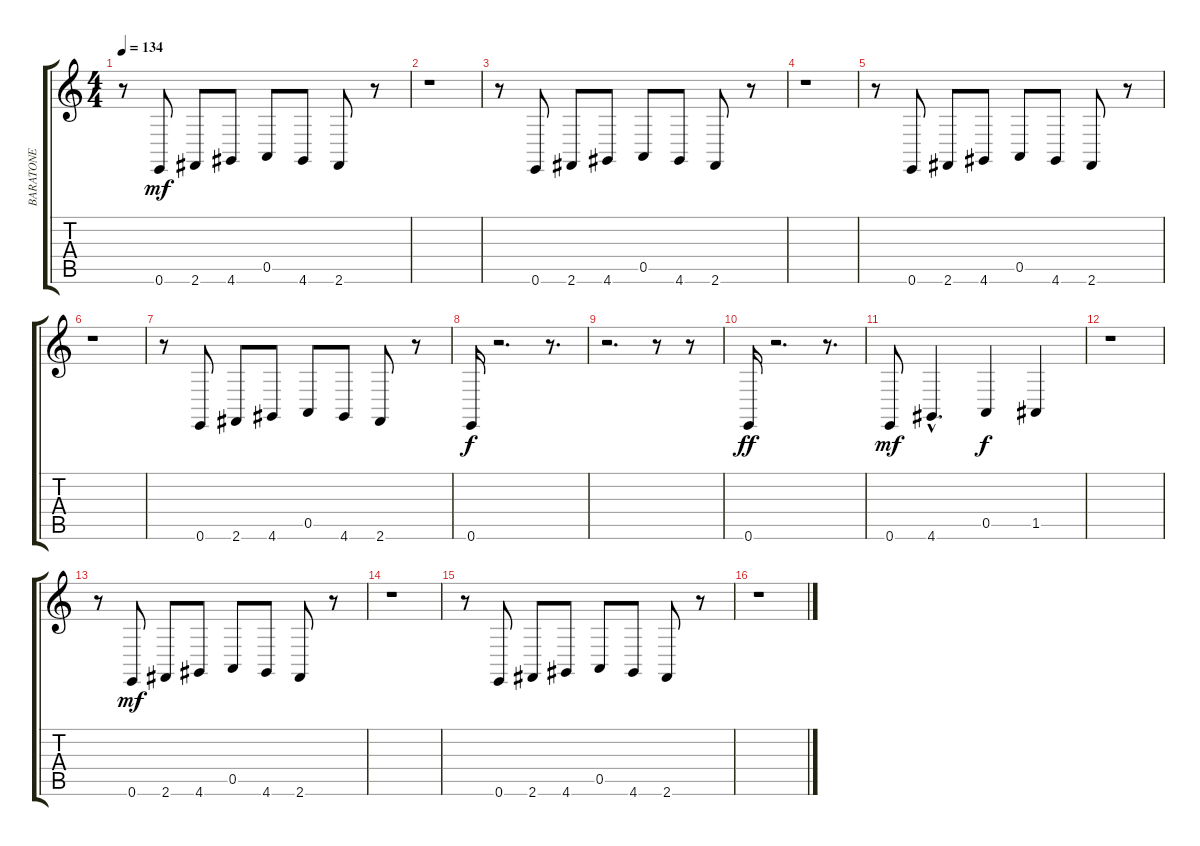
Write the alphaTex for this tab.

\track ("BARATONE" "BARATONE") {instrument baritonesax}
\staff {score tabs}
\tuning (E4 B3 G3 D3 A2 E2) {hide}
\ts (4 4)
\tempo 134
\clef g2
\ks c
r.8{dy mf} 0.6.8 2.6.8 4.6.8 0.5.8 4.6.8 2.6.8 r.8 |
r.1 |
r.8 0.6.8 2.6.8 4.6.8 0.5.8 4.6.8 2.6.8 r.8 |
r.1 |
r.8 0.6.8 2.6.8 4.6.8 0.5.8 4.6.8 2.6.8 r.8 |
r.1 |
r.8 0.6.8 2.6.8 4.6.8 0.5.8 4.6.8 2.6.8 r.8 |
0.6.16{dy f} r.2{d} r.8{d} |
r.2{d} r.8 r.8 |
0.6.16{dy ff} r.2{d} r.8{d} |
0.6.8{dy mf} 4.6{hac}.4{d} 0.5.4{dy f} 1.5.4 |
r.1 |
r.8 0.6.8{dy mf} 2.6.8 4.6.8 0.5.8 4.6.8 2.6.8 r.8 |
r.1 |
r.8 0.6.8 2.6.8 4.6.8 0.5.8 4.6.8 2.6.8 r.8 |
r.1
